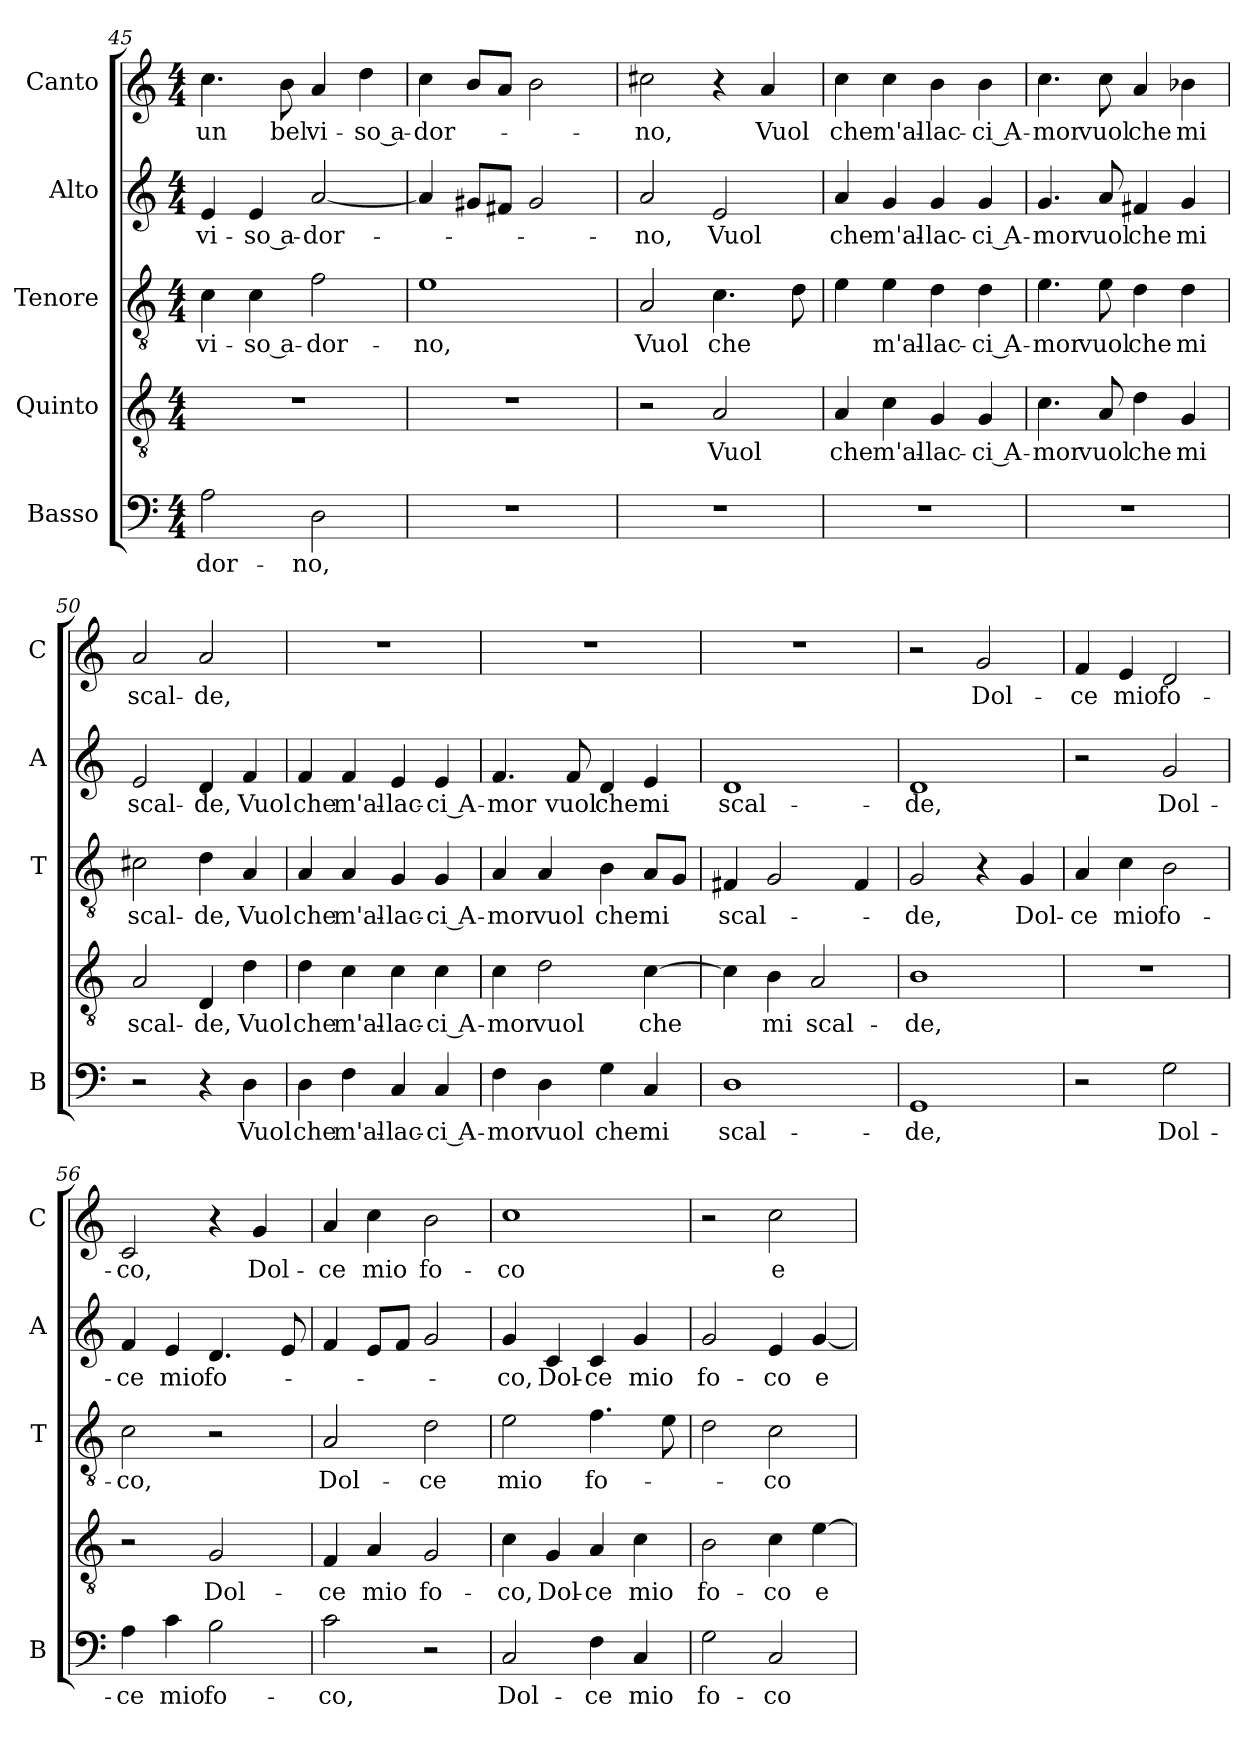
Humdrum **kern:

**kern	**text	**kern	**text	**kern	**text	**kern	**text	**kern	**text
*part5	*part5	*part4	*part4	*part3	*part3	*part2	*part2	*part1	*part1
*staff5	*staff5	*staff4	*staff4	*staff3	*staff3	*staff2	*staff2	*staff1	*staff1
*I"Basso	*	*I"Quinto	*	*I"Tenore	*	*I"Alto	*	*I"Canto	*
*I'B	*	*	*	*I'T	*	*I'A	*	*I'C	*
*clefF4	*	*clefGv2	*	*clefGv2	*	*clefG2	*	*clefG2	*
*k[]	*	*k[]	*	*k[]	*	*k[]	*	*k[]	*
*C:	*	*C:	*	*C:	*	*C:	*	*C:	*
*M4/4	*	*M4/4	*	*M4/4	*	*M4/4	*	*M4/4	*
=45	=45	=45	=45	=45	=45	=45	=45	=45	=45
!	!LO:LY:b	!	!	!	!LO:LY:b	!	!LO:LY:b	!	!LO:LY:b
2A\	-dor-	1r	.	4c\	vi-	4e/	vi-	4.cc\	un
!	!	!	!	!	!LO:LY:b	!	!LO:LY:b	!	!
.	.	.	.	4c\	-so a-	4e/	-so a-	.	.
!	!	!	!	!	!	!	!	!	!LO:LY:b
.	.	.	.	.	.	.	.	8b\	bel
!	!LO:LY:b	!	!	!	!LO:LY:b	!	!LO:LY:b	!	!LO:LY:b
2D\	-no,	.	.	2f\	-dor-	[2a/	-dor-	4a/	vi-
!	!	!	!	!	!	!	!	!	!LO:LY:b
.	.	.	.	.	.	.	.	4dd\	-so a-
=46	=46	=46	=46	=46	=46	=46	=46	=46	=46
!	!	!	!	!	!LO:LY:b	!	!	!	!LO:LY:b
1r	.	1r	.	1e	-no,	4a/]	.	4cc\	-dor-
.	.	.	.	.	.	8g#X/L	.	8b/L	.
.	.	.	.	.	.	8f#X/J	.	8a/J	.
.	.	.	.	.	.	2g#/	.	2b\	.
=47	=47	=47	=47	=47	=47	=47	=47	=47	=47
!	!	!	!	!	!LO:LY:b	!	!LO:LY:b	!	!LO:LY:b
1r	.	2r	.	2A/	Vuol	2a/	-no,	2cc#X\	-no,
!	!	!	!LO:LY:b	!	!LO:LY:b	!	!LO:LY:b	!	!
.	.	2A/	Vuol	4.c\	che	2e/	Vuol	4r	.
!	!	!	!	!	!	!	!	!	!LO:LY:b
.	.	.	.	.	.	.	.	4a/	Vuol
.	.	.	.	8d\	.	.	.	.	.
=48	=48	=48	=48	=48	=48	=48	=48	=48	=48
!	!	!	!LO:LY:b	!	!	!	!LO:LY:b	!	!LO:LY:b
1r	.	4A/	che	4e\	.	4a/	che	4cc\	che
!	!	!	!LO:LY:b	!	!LO:LY:b	!	!LO:LY:b	!	!LO:LY:b
.	.	4c\	m'al-	4e\	m'al-	4g/	m'al-	4cc\	m'al-
!	!	!	!LO:LY:b	!	!LO:LY:b	!	!LO:LY:b	!	!LO:LY:b
.	.	4G/	-lac-	4d\	-lac-	4g/	-lac-	4b\	-lac-
!	!	!	!LO:LY:b	!	!LO:LY:b	!	!LO:LY:b	!	!LO:LY:b
.	.	4G/	-ci A-	4d\	-ci A-	4g/	-ci A-	4b\	-ci A-
=49	=49	=49	=49	=49	=49	=49	=49	=49	=49
!	!	!	!LO:LY:b	!	!LO:LY:b	!	!LO:LY:b	!	!LO:LY:b
1r	.	4.c\	-mor	4.e\	-mor	4.g/	-mor	4.cc\	-mor
!	!	!	!LO:LY:b	!	!LO:LY:b	!	!LO:LY:b	!	!LO:LY:b
.	.	8A/	vuol	8e\	vuol	8a/	vuol	8cc\	vuol
!	!	!	!LO:LY:b	!	!LO:LY:b	!	!LO:LY:b	!	!LO:LY:b
.	.	4d\	che	4d\	che	4f#X/	che	4a/	che
!	!	!	!LO:LY:b	!	!LO:LY:b	!	!LO:LY:b	!	!LO:LY:b
.	.	4G/	mi	4d\	mi	4g/	mi	4b-X\	mi
=50	=50	=50	=50	=50	=50	=50	=50	=50	=50
!	!	!	!LO:LY:b	!	!LO:LY:b	!	!LO:LY:b	!	!LO:LY:b
2r	.	2A/	scal-	2c#X\	scal-	2e/	scal-	2a/	scal-
!	!	!	!LO:LY:b	!	!LO:LY:b	!	!LO:LY:b	!	!LO:LY:b
4r	.	4D/	-de,	4d\	-de,	4d/	-de,	2a/	-de,
!	!LO:LY:b	!	!LO:LY:b	!	!LO:LY:b	!	!LO:LY:b	!	!
4D\	Vuol	4d\	Vuol	4A/	Vuol	4f/	Vuol	.	.
!!LO:PB:g=z
=51	=51	=51	=51	=51	=51	=51	=51	=51	=51
!	!LO:LY:b	!	!LO:LY:b	!	!LO:LY:b	!	!LO:LY:b	!	!
4D\	che	4d\	che	4A/	che	4f/	che	1r	.
!	!LO:LY:b	!	!LO:LY:b	!	!LO:LY:b	!	!LO:LY:b	!	!
4F\	m'al-	4c\	m'al-	4A/	m'al-	4f/	m'al-	.	.
!	!LO:LY:b	!	!LO:LY:b	!	!LO:LY:b	!	!LO:LY:b	!	!
4C/	-lac-	4c\	-lac-	4G/	-lac-	4e/	-lac-	.	.
!	!LO:LY:b	!	!LO:LY:b	!	!LO:LY:b	!	!LO:LY:b	!	!
4C/	-ci A-	4c\	-ci A-	4G/	-ci A-	4e/	-ci A-	.	.
=52	=52	=52	=52	=52	=52	=52	=52	=52	=52
!	!LO:LY:b	!	!LO:LY:b	!	!LO:LY:b	!	!LO:LY:b	!	!
4F\	-mor	4c\	-mor	4A/	-mor	4.f/	-mor	1r	.
!	!LO:LY:b	!	!LO:LY:b	!	!LO:LY:b	!	!	!	!
4D\	vuol	2d\	vuol	4A/	vuol	.	.	.	.
!	!	!	!	!	!	!	!LO:LY:b	!	!
.	.	.	.	.	.	8f/	vuol	.	.
!	!LO:LY:b	!	!	!	!LO:LY:b	!	!LO:LY:b	!	!
4G\	che	.	.	4B\	che	4d/	che	.	.
!	!LO:LY:b	!	!LO:LY:b	!	!LO:LY:b	!	!LO:LY:b	!	!
4C/	mi	[4c\	che	8A/L	mi	4e/	mi	.	.
.	.	.	.	8G/J	.	.	.	.	.
=53	=53	=53	=53	=53	=53	=53	=53	=53	=53
!	!LO:LY:b	!	!	!	!LO:LY:b	!	!LO:LY:b	!	!
1D	scal-	4c\]	.	4F#X/	scal-	1d	scal-	1r	.
!	!	!	!LO:LY:b	!	!	!	!	!	!
.	.	4B\	mi	2G/	.	.	.	.	.
!	!	!	!LO:LY:b	!	!	!	!	!	!
.	.	2A/	scal-	.	.	.	.	.	.
.	.	.	.	4F#/	.	.	.	.	.
=54	=54	=54	=54	=54	=54	=54	=54	=54	=54
!	!LO:LY:b	!	!LO:LY:b	!	!LO:LY:b	!	!LO:LY:b	!	!
1GG	-de,	1B	-de,	2G/	-de,	1d	-de,	2r	.
!	!	!	!	!	!	!	!	!	!LO:LY:b
.	.	.	.	4r	.	.	.	2g/	Dol-
!	!	!	!	!	!LO:LY:b	!	!	!	!
.	.	.	.	4G/	Dol-	.	.	.	.
=55	=55	=55	=55	=55	=55	=55	=55	=55	=55
!	!	!	!	!	!LO:LY:b	!	!	!	!LO:LY:b
2r	.	1r	.	4A/	-ce	2r	.	4f/	-ce
!	!	!	!	!	!LO:LY:b	!	!	!	!LO:LY:b
.	.	.	.	4c\	mio	.	.	4e/	mio
!	!LO:LY:b	!	!	!	!LO:LY:b	!	!LO:LY:b	!	!LO:LY:b
2G\	Dol-	.	.	2B\	fo-	2g/	Dol-	2d/	fo-
=56	=56	=56	=56	=56	=56	=56	=56	=56	=56
!	!LO:LY:b	!	!	!	!LO:LY:b	!	!LO:LY:b	!	!LO:LY:b
4A\	-ce	2r	.	2c\	-co,	4f/	-ce	2c/	-co,
!	!LO:LY:b	!	!	!	!	!	!LO:LY:b	!	!
4c\	mio	.	.	.	.	4e/	mio	.	.
!	!LO:LY:b	!	!LO:LY:b	!	!	!	!LO:LY:b	!	!
2B\	fo-	2G/	Dol-	2r	.	4.d/	fo-	4r	.
!	!	!	!	!	!	!	!	!	!LO:LY:b
.	.	.	.	.	.	.	.	4g/	Dol-
.	.	.	.	.	.	8e/	.	.	.
=57	=57	=57	=57	=57	=57	=57	=57	=57	=57
!	!LO:LY:b	!	!LO:LY:b	!	!LO:LY:b	!	!	!	!LO:LY:b
2c\	-co,	4F/	-ce	2A/	Dol-	4f/	.	4a/	-ce
!	!	!	!LO:LY:b	!	!	!	!	!	!LO:LY:b
.	.	4A/	mio	.	.	8e/L	.	4cc\	mio
.	.	.	.	.	.	8f/J	.	.	.
!	!	!	!LO:LY:b	!	!LO:LY:b	!	!	!	!LO:LY:b
2r	.	2G/	fo-	2d\	-ce	2g/	.	2b\	fo-
!!LO:LB:g=z
=58	=58	=58	=58	=58	=58	=58	=58	=58	=58
!	!LO:LY:b	!	!LO:LY:b	!	!LO:LY:b	!	!LO:LY:b	!	!LO:LY:b
2C/	Dol-	4c\	-co,	2e\	mio	4g/	-co,	1cc	-co
!	!	!	!LO:LY:b	!	!	!	!LO:LY:b	!	!
.	.	4G/	Dol-	.	.	4c/	Dol-	.	.
!	!LO:LY:b	!	!LO:LY:b	!	!LO:LY:b	!	!LO:LY:b	!	!
4F\	-ce	4A/	-ce	4.f\	fo-	4c/	-ce	.	.
!	!LO:LY:b	!	!LO:LY:b	!	!	!	!LO:LY:b	!	!
4C/	mio	4c\	mio	.	.	4g/	mio	.	.
.	.	.	.	8e\	.	.	.	.	.
=59	=59	=59	=59	=59	=59	=59	=59	=59	=59
!	!LO:LY:b	!	!LO:LY:b	!	!	!	!LO:LY:b	!	!
2G\	fo-	2B\	fo-	2d\	.	2g/	fo-	2r	.
!	!LO:LY:b	!	!LO:LY:b	!	!LO:LY:b	!	!LO:LY:b	!	!LO:LY:b
2C/	-co	4c\	-co	2c\	-co	4e/	-co	2cc\	e
!	!	!	!LO:LY:b	!	!	!	!LO:LY:b	!	!
.	.	[4e\	e	.	.	[4g/	e	.	.
=	=	=	=	=	=	=	=	=	=
*-	*-	*-	*-	*-	*-	*-	*-	*-	*-
